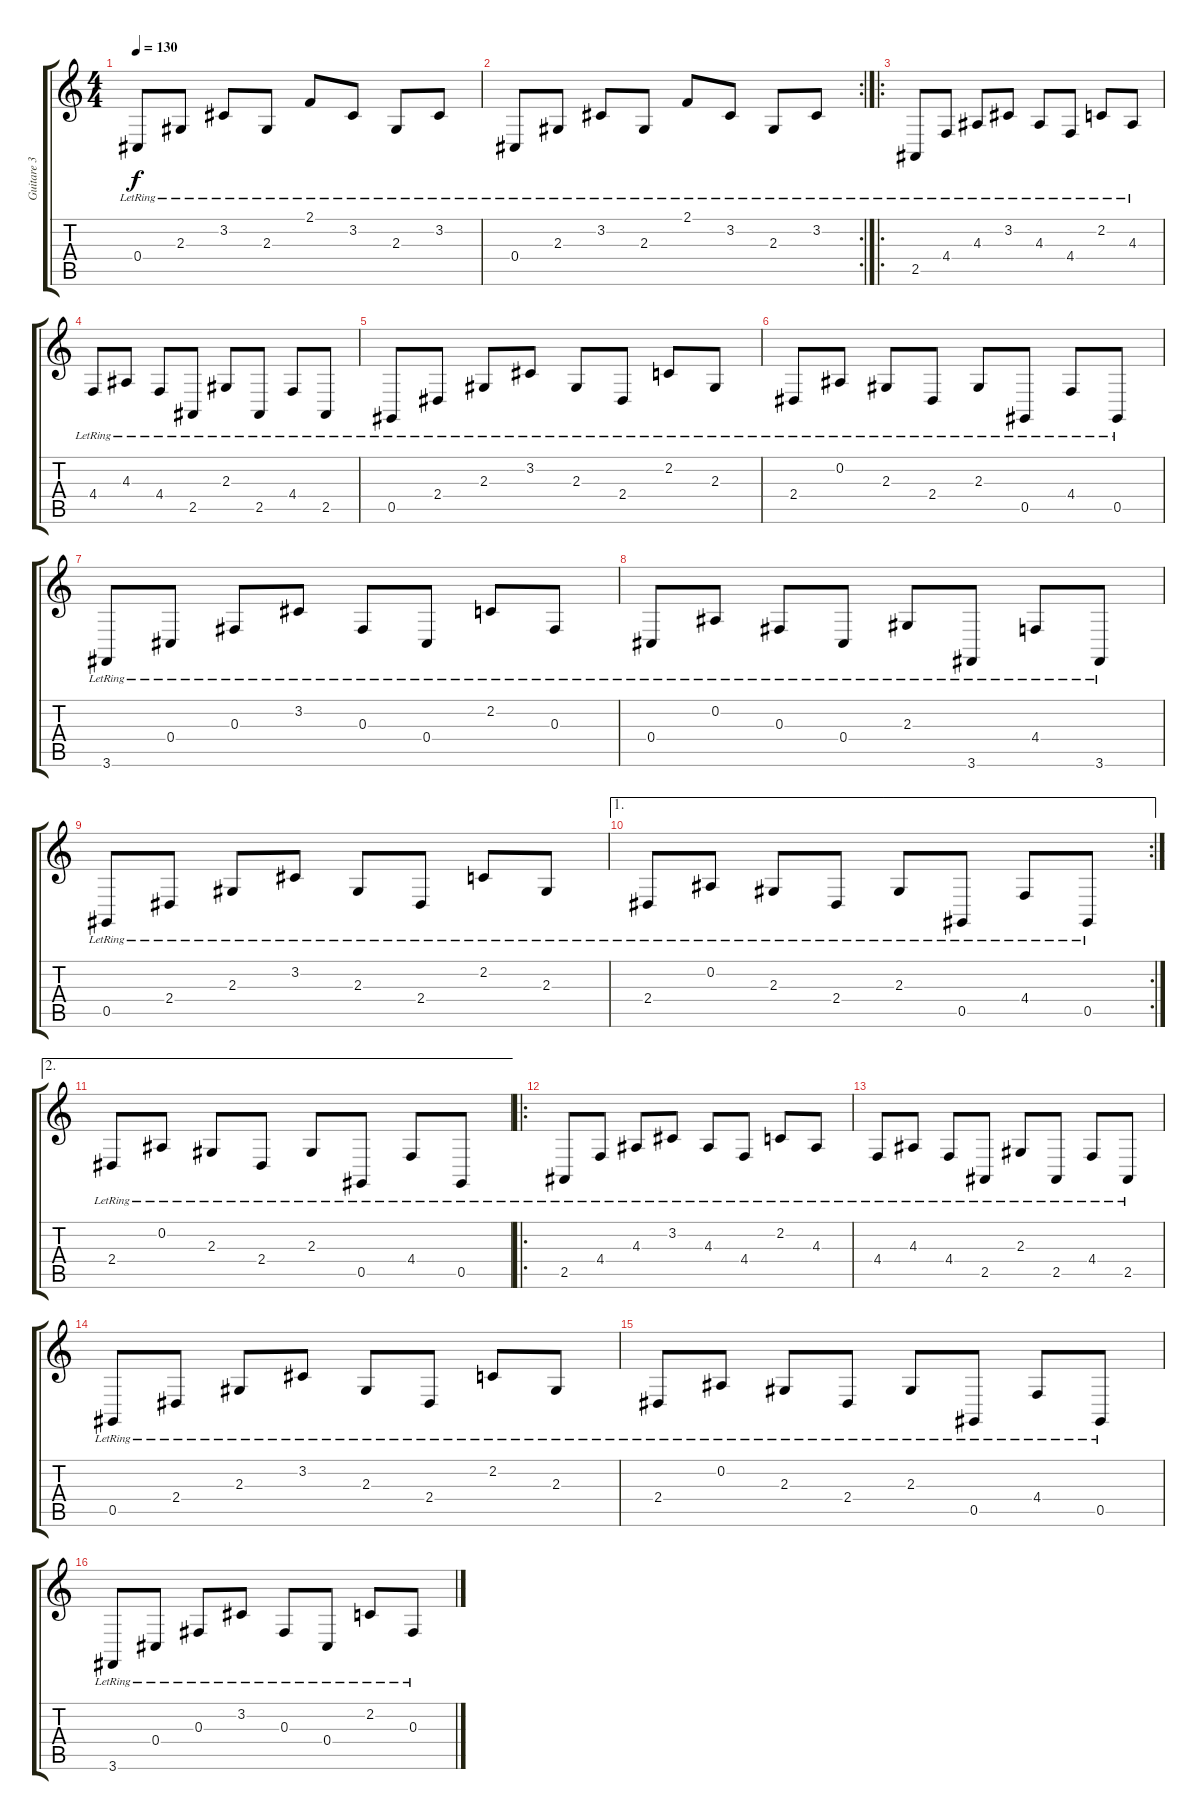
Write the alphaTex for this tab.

\track ("Guitare 3" "Guitare 3") {instrument pad1newage}
\staff {score tabs}
\tuning (Eb4 Bb3 Gb3 Db3 Ab2 Eb2) {hide}
\ts (4 4)
\tempo 130
\clef g2
\ks c
0.4{lr}.8{dy f} 2.3{lr}.8 3.2{lr}.8 2.3{lr}.8 2.1{lr}.8 3.2{lr}.8 2.3{lr}.8 3.2{lr}.8 |
\rc 2
0.4{lr}.8 2.3{lr}.8 3.2{lr}.8 2.3{lr}.8 2.1{lr}.8 3.2{lr}.8 2.3{lr}.8 3.2{lr}.8 |
\ro
2.5{lr}.8 4.4{lr}.8 4.3{lr}.8 3.2{lr}.8 4.3{lr}.8 4.4{lr}.8 2.2{lr}.8 4.3{lr}.8 |
4.4{lr}.8 4.3{lr}.8 4.4{lr}.8 2.5{lr}.8 2.3{lr}.8 2.5{lr}.8 4.4{lr}.8 2.5{lr}.8 |
0.5{lr}.8 2.4{lr}.8 2.3{lr}.8 3.2{lr}.8 2.3{lr}.8 2.4{lr}.8 2.2{lr}.8 2.3{lr}.8 |
2.4{lr}.8 0.2{lr}.8 2.3{lr}.8 2.4{lr}.8 2.3{lr}.8 0.5{lr}.8 4.4{lr}.8 0.5{lr}.8 |
3.6{lr}.8 0.4{lr}.8 0.3{lr}.8 3.2{lr}.8 0.3{lr}.8 0.4{lr}.8 2.2{lr}.8 0.3{lr}.8 |
0.4{lr}.8 0.2{lr}.8 0.3{lr}.8 0.4{lr}.8 2.3{lr}.8 3.6{lr}.8 4.4{lr}.8 3.6{lr}.8 |
0.5{lr}.8 2.4{lr}.8 2.3{lr}.8 3.2{lr}.8 2.3{lr}.8 2.4{lr}.8 2.2{lr}.8 2.3{lr}.8 |
\ae 1
\rc 2
2.4{lr}.8 0.2{lr}.8 2.3{lr}.8 2.4{lr}.8 2.3{lr}.8 0.5{lr}.8 4.4{lr}.8 0.5{lr}.8 |
\ae 2
2.4{lr}.8 0.2{lr}.8 2.3{lr}.8 2.4{lr}.8 2.3{lr}.8 0.5{lr}.8 4.4{lr}.8 0.5{lr}.8 |
\ro
2.5{lr}.8 4.4{lr}.8 4.3{lr}.8 3.2{lr}.8 4.3{lr}.8 4.4{lr}.8 2.2{lr}.8 4.3{lr}.8 |
4.4{lr}.8 4.3{lr}.8 4.4{lr}.8 2.5{lr}.8 2.3{lr}.8 2.5{lr}.8 4.4{lr}.8 2.5{lr}.8 |
0.5{lr}.8 2.4{lr}.8 2.3{lr}.8 3.2{lr}.8 2.3{lr}.8 2.4{lr}.8 2.2{lr}.8 2.3{lr}.8 |
2.4{lr}.8 0.2{lr}.8 2.3{lr}.8 2.4{lr}.8 2.3{lr}.8 0.5{lr}.8 4.4{lr}.8 0.5{lr}.8 |
3.6{lr}.8 0.4{lr}.8 0.3{lr}.8 3.2{lr}.8 0.3{lr}.8 0.4{lr}.8 2.2{lr}.8 0.3{lr}.8
